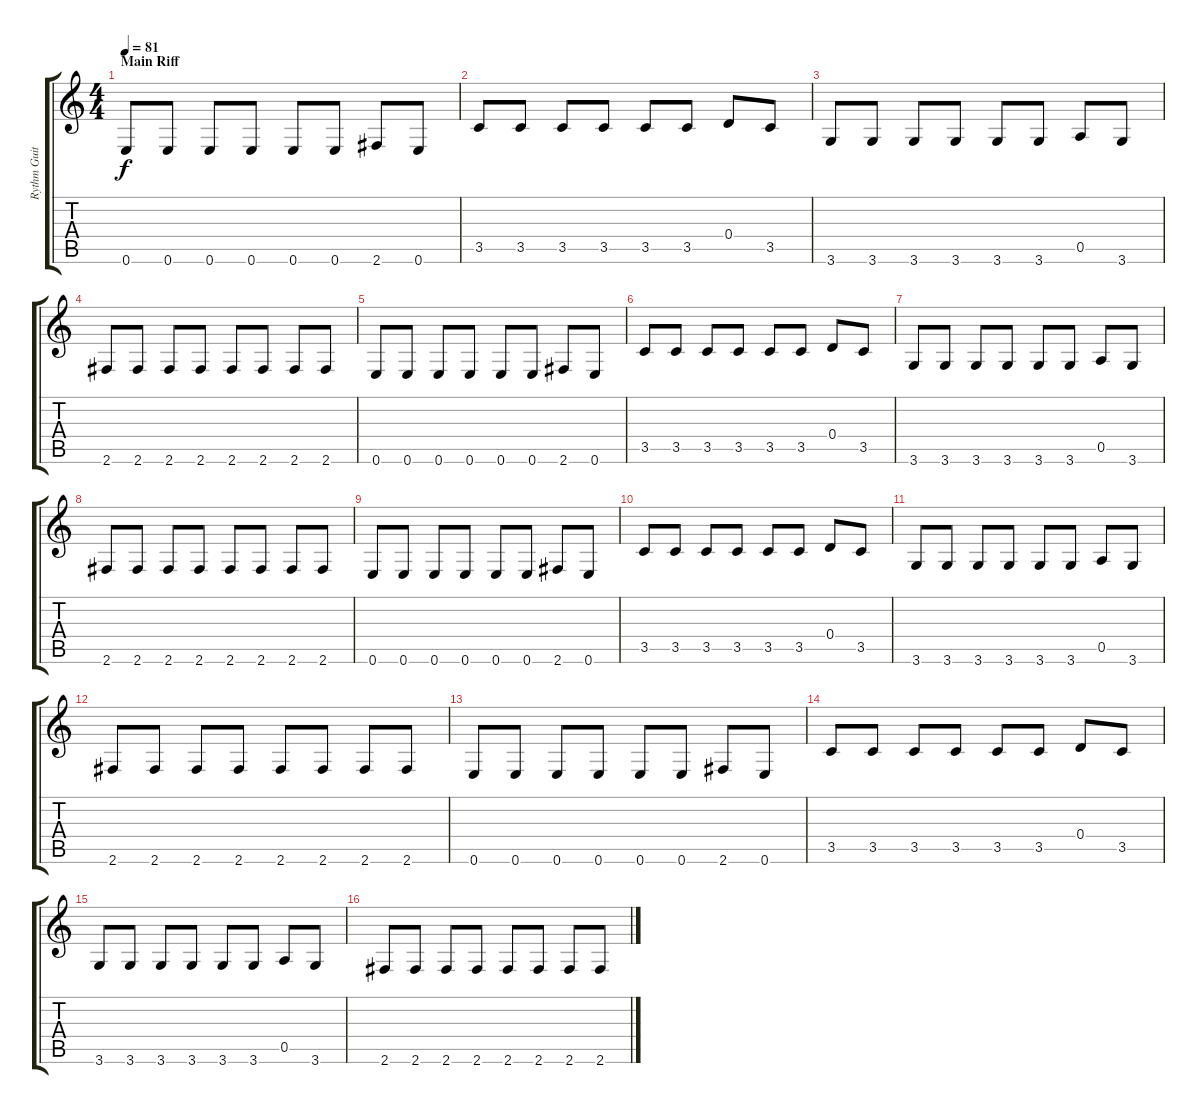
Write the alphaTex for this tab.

\track ("Rythm Guitar" "Rythm Guit") {instrument distortionguitar}
\staff {score tabs}
\tuning (E4 B3 G3 D3 A2 E2) {hide}
\ts (4 4)
\section ("" "Main Riff")
\tempo 81
\clef g2
\ks c
0.6.8{dy f} 0.6.8 0.6.8 0.6.8 0.6.8 0.6.8 2.6.8 0.6.8 |
3.5.8 3.5.8 3.5.8 3.5.8 3.5.8 3.5.8 0.4.8 3.5.8 |
3.6.8 3.6.8 3.6.8 3.6.8 3.6.8 3.6.8 0.5.8 3.6.8 |
2.6.8 2.6.8 2.6.8 2.6.8 2.6.8 2.6.8 2.6.8 2.6.8 |
0.6.8 0.6.8 0.6.8 0.6.8 0.6.8 0.6.8 2.6.8 0.6.8 |
3.5.8 3.5.8 3.5.8 3.5.8 3.5.8 3.5.8 0.4.8 3.5.8 |
3.6.8 3.6.8 3.6.8 3.6.8 3.6.8 3.6.8 0.5.8 3.6.8 |
2.6.8 2.6.8 2.6.8 2.6.8 2.6.8 2.6.8 2.6.8 2.6.8 |
0.6.8 0.6.8 0.6.8 0.6.8 0.6.8 0.6.8 2.6.8 0.6.8 |
3.5.8 3.5.8 3.5.8 3.5.8 3.5.8 3.5.8 0.4.8 3.5.8 |
3.6.8 3.6.8 3.6.8 3.6.8 3.6.8 3.6.8 0.5.8 3.6.8 |
2.6.8 2.6.8 2.6.8 2.6.8 2.6.8 2.6.8 2.6.8 2.6.8 |
0.6.8 0.6.8 0.6.8 0.6.8 0.6.8 0.6.8 2.6.8 0.6.8 |
3.5.8 3.5.8 3.5.8 3.5.8 3.5.8 3.5.8 0.4.8 3.5.8 |
3.6.8 3.6.8 3.6.8 3.6.8 3.6.8 3.6.8 0.5.8 3.6.8 |
2.6.8 2.6.8 2.6.8 2.6.8 2.6.8 2.6.8 2.6.8 2.6.8
